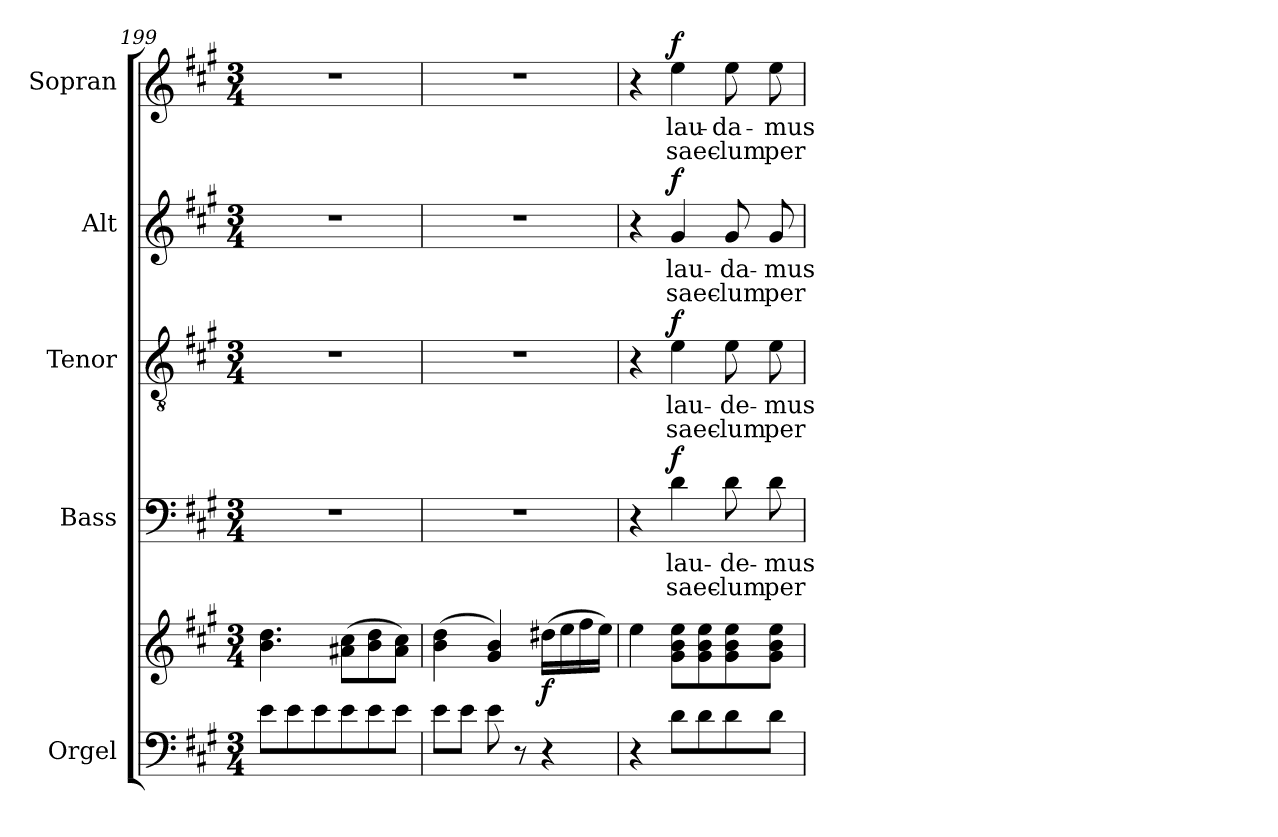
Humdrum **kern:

**kern	**kern	**dynam	**kern	**text	**text	**dynam	**kern	**text	**text	**dynam	**kern	**text	**text	**dynam	**kern	**text	**text	**dynam
*part5	*part5	*part5	*part4	*part4	*part4	*part4	*part3	*part3	*part3	*part3	*part2	*part2	*part2	*part2	*part1	*part1	*part1	*part1
*staff6	*staff5	*staff5/6	*staff4	*staff4	*staff4	*staff4	*staff3	*staff3	*staff3	*staff3	*staff2	*staff2	*staff2	*staff2	*staff1	*staff1	*staff1	*staff1
*I"Orgel	*	*	*I"Bass	*	*	*	*I"Tenor	*	*	*	*I"Alt	*	*	*	*I"Sopran	*	*	*
*I'Org.	*	*	*I'B.	*	*	*	*I'T.	*	*	*	*I'A.	*	*	*	*I'S.	*	*	*
*clefF4	*clefG2	*	*clefF4	*	*	*	*clefGv2	*	*	*	*clefG2	*	*	*	*clefG2	*	*	*
*k[f#c#g#]	*k[f#c#g#]	*	*k[f#c#g#]	*	*	*	*k[f#c#g#]	*	*	*	*k[f#c#g#]	*	*	*	*k[f#c#g#]	*	*	*
*A:	*A:	*	*A:	*	*	*	*A:	*	*	*	*A:	*	*	*	*A:	*	*	*
*M3/4	*M3/4	*	*M3/4	*	*	*	*M3/4	*	*	*	*M3/4	*	*	*	*M3/4	*	*	*
=199	=199	=199	=199	=199	=199	=199	=199	=199	=199	=199	=199	=199	=199	=199	=199	=199	=199	=199
8e\L	4.b\ 4.dd\	.	2.r	.	.	.	2.r	.	.	.	2.r	.	.	.	2.r	.	.	.
8e\	.	.	.	.	.	.	.	.	.	.	.	.	.	.	.	.	.	.
8e\	.	.	.	.	.	.	.	.	.	.	.	.	.	.	.	.	.	.
8e\	(>8a#X\ 8cc#\L	.	.	.	.	.	.	.	.	.	.	.	.	.	.	.	.	.
8e\	8b\ 8dd\	.	.	.	.	.	.	.	.	.	.	.	.	.	.	.	.	.
8e\J	8a#\ 8cc#\J)	.	.	.	.	.	.	.	.	.	.	.	.	.	.	.	.	.
!!LO:LB:g=z
=200	=200	=200	=200	=200	=200	=200	=200	=200	=200	=200	=200	=200	=200	=200	=200	=200	=200	=200
8e\L	(>4b\ 4dd\	.	2.r	.	.	.	2.r	.	.	.	2.r	.	.	.	2.r	.	.	.
8e\J	.	.	.	.	.	.	.	.	.	.	.	.	.	.	.	.	.	.
8e\	4g#/ 4b/)	.	.	.	.	.	.	.	.	.	.	.	.	.	.	.	.	.
8r	.	.	.	.	.	.	.	.	.	.	.	.	.	.	.	.	.	.
!	!	!LO:DY:b	!	!	!	!	!	!	!	!	!	!	!	!	!	!	!	!
4r	(>16dd#X\LL	f	.	.	.	.	.	.	.	.	.	.	.	.	.	.	.	.
.	16ee\	.	.	.	.	.	.	.	.	.	.	.	.	.	.	.	.	.
.	16ff#\	.	.	.	.	.	.	.	.	.	.	.	.	.	.	.	.	.
.	16ee\JJ)	.	.	.	.	.	.	.	.	.	.	.	.	.	.	.	.	.
=201	=201	=201	=201	=201	=201	=201	=201	=201	=201	=201	=201	=201	=201	=201	=201	=201	=201	=201
4r	4ee\	.	4r	.	.	.	4r	.	.	.	4r	.	.	.	4r	.	.	.
!	!	!	!	!LO:LY:b	!LO:LY:b	!LO:DY:a	!	!LO:LY:b	!LO:LY:b	!LO:DY:a	!	!LO:LY:b	!LO:LY:b	!LO:DY:a	!	!LO:LY:b	!LO:LY:b	!LO:DY:a
8d\L	8g#\ 8b\ 8ee\L	.	4d\	lau-	saec-	f	4e\	lau-	saec-	f	4g#/	lau-	saec-	f	4ee\	lau-	saec-	f
8d\	8g#\ 8b\ 8ee\	.	.	.	.	.	.	.	.	.	.	.	.	.	.	.	.	.
!	!	!	!	!LO:LY:b	!LO:LY:b	!	!	!LO:LY:b	!LO:LY:b	!	!	!LO:LY:b	!LO:LY:b	!	!	!LO:LY:b	!LO:LY:b	!
8d\	8g#\ 8b\ 8ee\	.	8d\	-de-	-lum	.	8e\	-de-	-lum	.	8g#/	-da-	-lum	.	8ee\	-da-	-lum	.
!	!	!	!	!LO:LY:b	!LO:LY:b	!	!	!LO:LY:b	!LO:LY:b	!	!	!LO:LY:b	!LO:LY:b	!	!	!LO:LY:b	!LO:LY:b	!
8d\J	8g#\ 8b\ 8ee\J	.	8d\	-mus	per	.	8e\	-mus	per	.	8g#/	-mus	per	.	8ee\	-mus	per	.
=	=	=	=	=	=	=	=	=	=	=	=	=	=	=	=	=	=	=
*-	*-	*-	*-	*-	*-	*-	*-	*-	*-	*-	*-	*-	*-	*-	*-	*-	*-	*-
